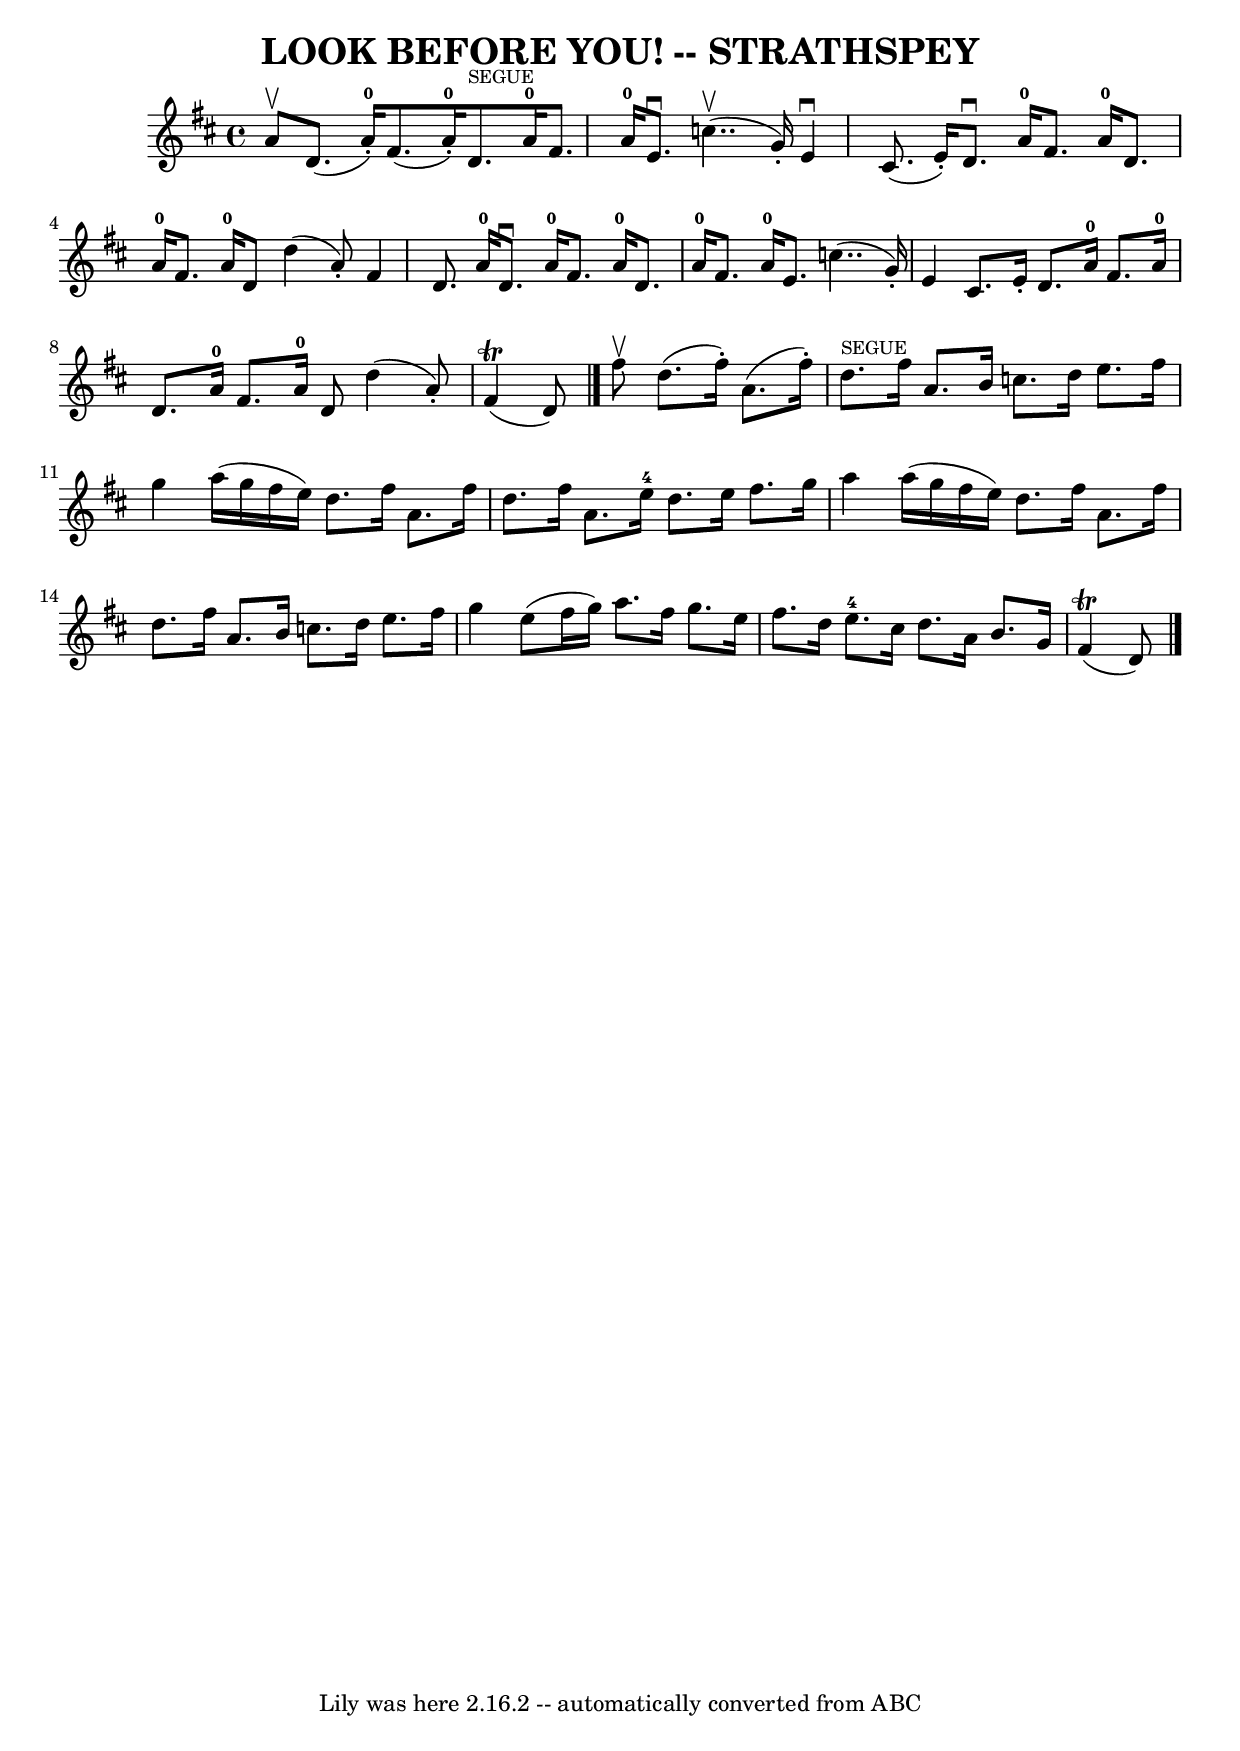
\version "2.16.2"
\include "Mammoth.ily"
\header {
  %% book = "Ryan's Mammoth Collection of Fiddle Tunes"
  crossRefNumber = "1"
  footnotes = ""
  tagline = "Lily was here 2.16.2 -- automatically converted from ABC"
  title = "LOOK BEFORE YOU! -- STRATHSPEY"

}
voicedefault =  {


  \override Staff.TimeSignature #'style = #'C
  \time 4/4 % %slurgraces 1
  
  \key d \major
 a'8^\upbow   |
  d'8. (a'16-0-.) fis'8. (
  a'16-0-.) d'8.^\segue a'16-0 fis'8. a'16-0   |
  
  e'8.^\downbow c''4.. (^\upbow g'16 -.) e'4^\downbow cis'8. (
  e'16 -.)   |
  d'8.^\downbow a'16-0 fis'8. a'16-0   
  d'8. a'16-0 fis'8. a'16-0   |
  d'8 d''4 (a'8 -.)  
  fis'4 d'8. a'16-0   |
  d'8.^\downbow a'16-0 fis'8.  
  a'16-0 d'8. a'16-0 fis'8. a'16-0   |
  e'8.    
  c''4.. (g'16 -.) e'4 cis'8. e'16 -.   |
  d'8. a'16 
  -0 fis'8. a'16-0 d'8. a'16-0 fis'8. a'16-0   |
  
  d'8 d''4 (a'8 -.) fis'4 (^\trill d'8)   \bar "|." fis''8 
  ^\upbow   |
  d''8. (fis''16 -.) a'8. (fis''16 -.)     
  d''8.^\segue fis''16 a'8. b'16    |
  c''8. d''16 e''8.  
  fis''16 g''4 a''16 (g''16 fis''16 e''16)   |
  
  d''8. fis''16 a'8. fis''16 d''8. fis''16 a'8. e''16-4   
  |
  d''8. e''16 fis''8. g''16 a''4 a''16 (g''16    
  fis''16 e''16)   |
  d''8. fis''16 a'8. fis''16    
  d''8. fis''16 a'8. b'16    |
  c''8. d''16 e''8.    
  fis''16 g''4 e''8 (fis''16 g''16)   |
  a''8.    
  fis''16 g''8. e''16 fis''8. d''16 e''8.-4 cis''16    
  |
  d''8. a'16 b'8. g'16 fis'4 (^\trill d'8)   
  \bar "|."   

}

\score{
  <<

    \context Staff="default"
    {
      \voicedefault 
      
    }

  >>
  \layout {
    
  }
  \midi {
  }

}
